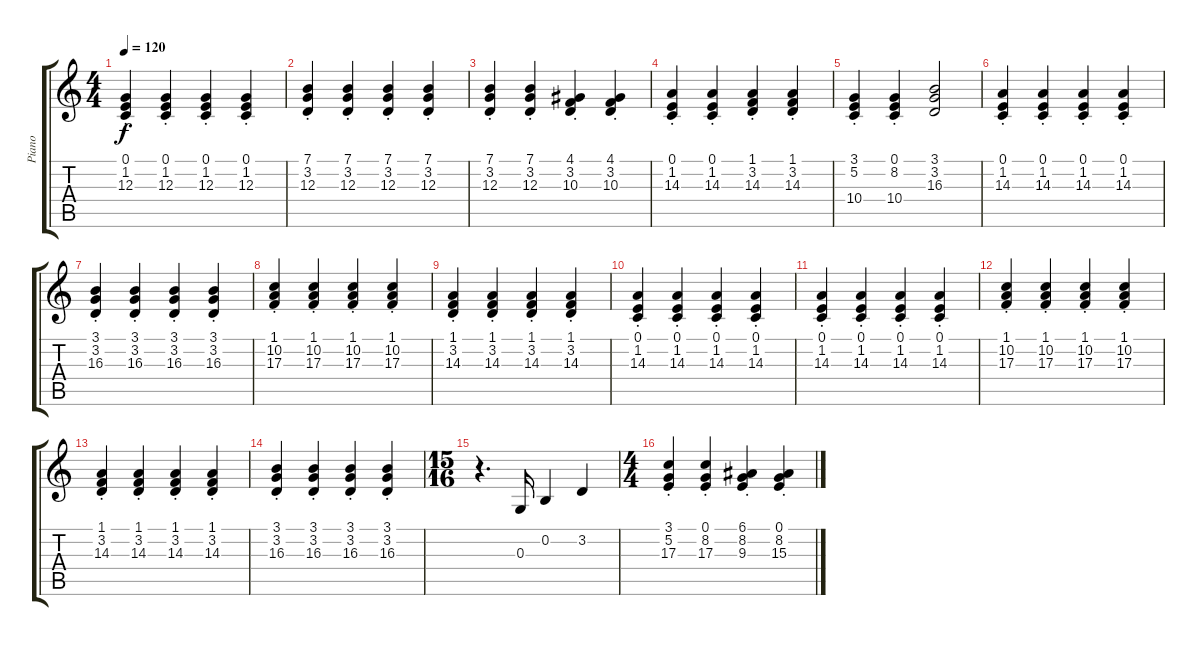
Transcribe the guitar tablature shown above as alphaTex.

\track ("Piano" "Piano") {instrument electricgrandpiano}
\staff {score tabs}
\tuning (E4 B3 G3 D3 A2 E2) {hide}
\ts (4 4)
\tempo 120
\clef g2
\ks c
(0.1{st} 1.2{st} 12.3{st}).4{dy f} (0.1{st} 1.2{st} 12.3{st}).4 (0.1{st} 1.2{st} 12.3{st}).4 (0.1{st} 1.2{st} 12.3{st}).4 |
(7.1{st} 3.2{st} 12.3{st}).4 (7.1{st} 3.2{st} 12.3{st}).4 (7.1{st} 3.2{st} 12.3{st}).4 (7.1{st} 3.2{st} 12.3{st}).4 |
(7.1{st} 3.2{st} 12.3{st}).4 (7.1{st} 3.2{st} 12.3{st}).4 (4.1{st} 3.2{st} 10.3{st}).4 (4.1{st} 3.2{st} 10.3{st}).4 |
(0.1{st} 1.2{st} 14.3{st}).4 (0.1{st} 1.2{st} 14.3{st}).4 (1.1{st} 3.2{st} 14.3{st}).4 (1.1{st} 3.2{st} 14.3{st}).4 |
(3.1{st} 5.2{st} 10.4{st}).4 (0.1{st} 8.2{st} 10.4{st}).4 (3.1 3.2 16.3).2 |
(0.1{st} 1.2{st} 14.3{st}).4 (0.1{st} 1.2{st} 14.3{st}).4 (0.1{st} 1.2{st} 14.3{st}).4 (0.1{st} 1.2{st} 14.3{st}).4 |
(3.1{st} 3.2{st} 16.3{st}).4 (3.1{st} 3.2{st} 16.3{st}).4 (3.1{st} 3.2{st} 16.3{st}).4 (3.1{st} 3.2{st} 16.3{st}).4 |
(1.1{st} 10.2{st} 17.3{st}).4 (1.1{st} 10.2{st} 17.3{st}).4 (1.1{st} 10.2{st} 17.3{st}).4 (1.1{st} 10.2{st} 17.3{st}).4 |
(1.1{st} 3.2{st} 14.3{st}).4 (1.1{st} 3.2{st} 14.3{st}).4 (1.1{st} 3.2{st} 14.3{st}).4 (1.1{st} 3.2{st} 14.3{st}).4 |
(0.1{st} 1.2{st} 14.3{st}).4 (0.1{st} 1.2{st} 14.3{st}).4 (0.1{st} 1.2{st} 14.3{st}).4 (0.1{st} 1.2{st} 14.3{st}).4 |
(0.1{st} 1.2{st} 14.3{st}).4 (0.1{st} 1.2{st} 14.3{st}).4 (0.1{st} 1.2{st} 14.3{st}).4 (0.1{st} 1.2{st} 14.3{st}).4 |
(1.1{st} 10.2{st} 17.3{st}).4 (1.1{st} 10.2{st} 17.3{st}).4 (1.1{st} 10.2{st} 17.3{st}).4 (1.1{st} 10.2{st} 17.3{st}).4 |
(1.1{st} 3.2{st} 14.3{st}).4 (1.1{st} 3.2{st} 14.3{st}).4 (1.1{st} 3.2{st} 14.3{st}).4 (1.1{st} 3.2{st} 14.3{st}).4 |
(3.1{st} 3.2{st} 16.3{st}).4 (3.1{st} 3.2{st} 16.3{st}).4 (3.1{st} 3.2{st} 16.3{st}).4 (3.1{st} 3.2{st} 16.3{st}).4 |
\ts (15 16)
r.4{d} 0.3.16 0.2.4 3.2.4 |
\ts (4 4)
(3.1{st} 5.2{st} 17.3{st}).4 (0.1{st} 8.2{st} 17.3{st}).4 (6.1{st} 8.2{st} 9.3{st}).4 (0.1{st} 8.2{st} 15.3{st}).4
